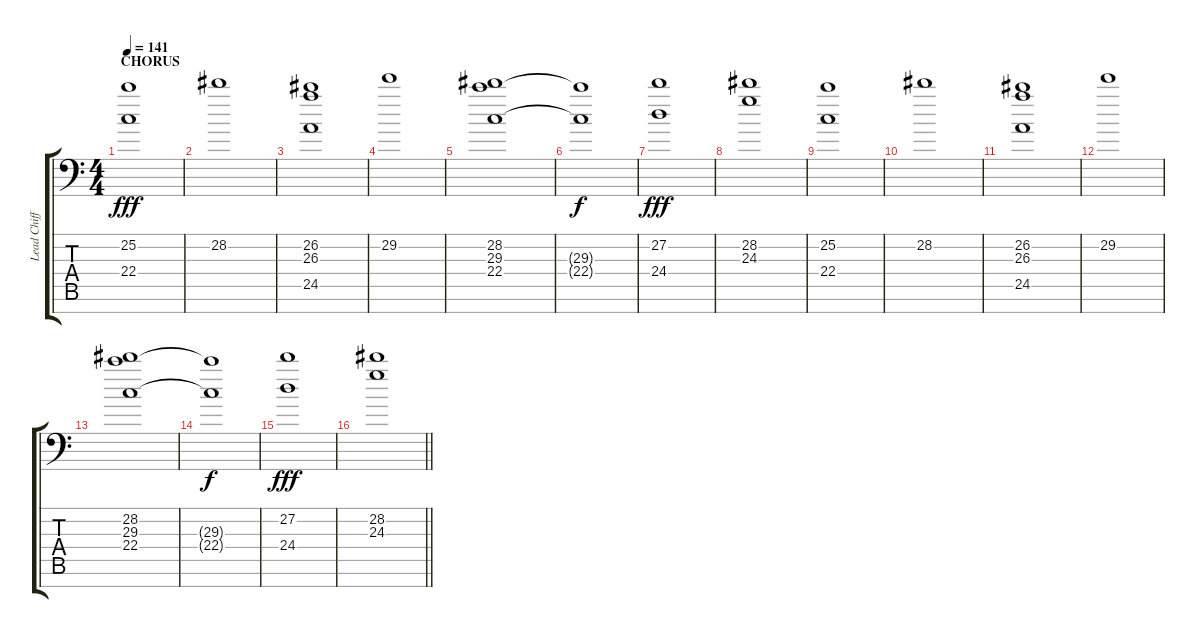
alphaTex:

\track ("Lead Chiff" "Lead Chiff") {instrument lead4chiff}
\staff {score tabs}
\tuning (C8 B3 G3 D3 A2 E2 C-1) {hide}
\ts (4 4)
\section ("" "CHORUS")
\tempo 141
\clef f4
\ks c
(25.2 22.4).1{dy fff} |
28.2.1 |
(26.2 26.3 24.5).1 |
29.2.1 |
(28.2 29.3 22.4).1 |
(29.3{t} 22.4{t}).1{dy f} |
(27.2 24.4).1{dy fff} |
(28.2 24.3).1 |
(25.2 22.4).1 |
28.2.1 |
(26.2 26.3 24.5).1 |
29.2.1 |
(28.2 29.3 22.4).1 |
(29.3{t} 22.4{t}).1{dy f} |
(27.2 24.4).1{dy fff} |
\barLineRight lightlight
(28.2 24.3).1
